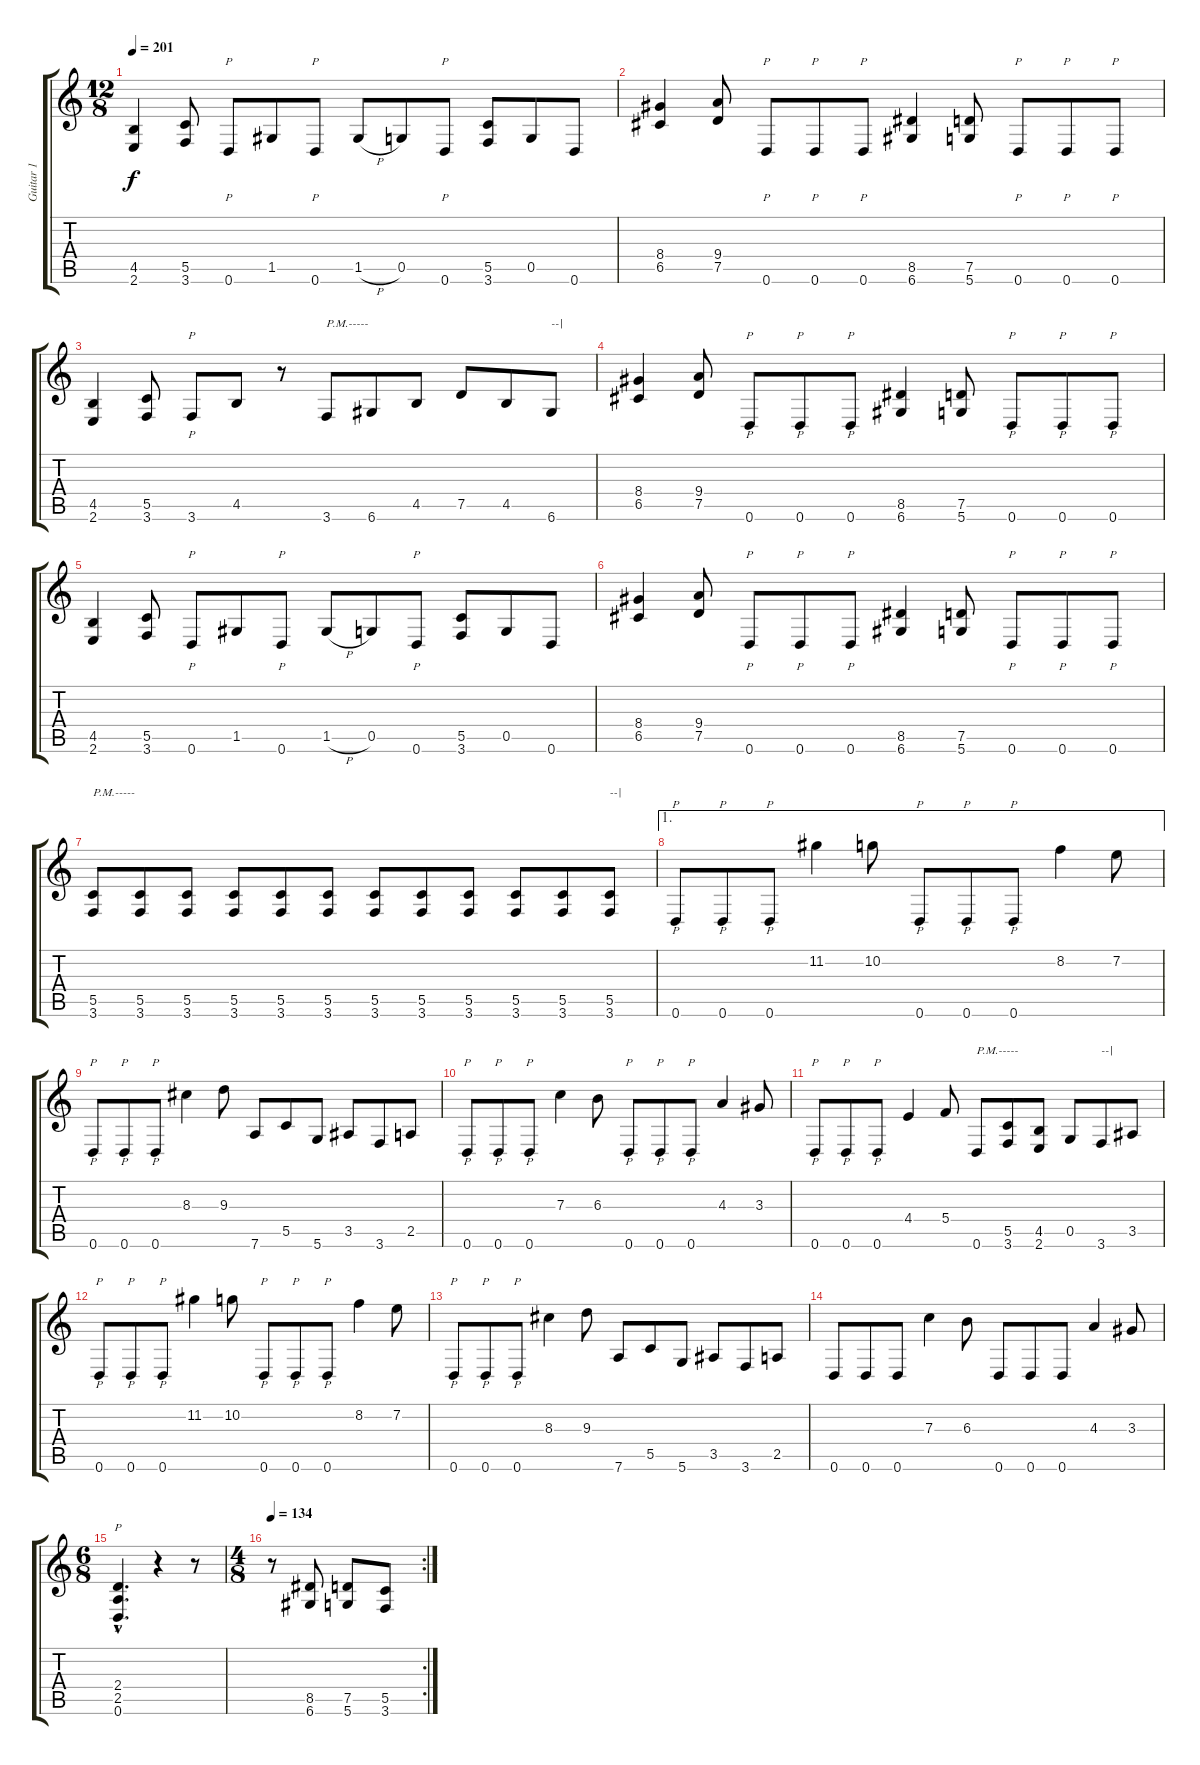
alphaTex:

\track ("Guitar 1" "Guitar 1") {instrument overdrivenguitar}
\staff {score tabs}
\tuning (D4 A3 F3 C3 G2 D2) {hide}
\ts (12 8)
\tempo 201
\clef g2
\ks c
(4.5 2.6).4{dy f} (5.5 3.6).8 0.6.8{p} 1.5.8 0.6.8{p} 1.5{h}.8 0.5.8 0.6.8{p} (5.5 3.6).8 0.5.8 0.6.8 |
(8.4 6.5).4 (9.4 7.5).8 0.6.8{p} 0.6.8{p} 0.6.8{p} (8.5 6.6).4 (7.5 5.6).8 0.6.8{p} 0.6.8{p} 0.6.8{p} |
(4.5 2.6).4 (5.5 3.6).8 3.6.8{p} 4.5.8 r.8 3.6.8{txt "P.M.-----"} 6.6.8 4.5.8 7.5.8 4.5.8 6.6.8{txt "--|"} |
(8.4 6.5).4 (9.4 7.5).8 0.6.8{p} 0.6.8{p} 0.6.8{p} (8.5 6.6).4 (7.5 5.6).8 0.6.8{p} 0.6.8{p} 0.6.8{p} |
(4.5 2.6).4 (5.5 3.6).8 0.6.8{p} 1.5.8 0.6.8{p} 1.5{h}.8 0.5.8 0.6.8{p} (5.5 3.6).8 0.5.8 0.6.8 |
(8.4 6.5).4 (9.4 7.5).8 0.6.8{p} 0.6.8{p} 0.6.8{p} (8.5 6.6).4 (7.5 5.6).8 0.6.8{p} 0.6.8{p} 0.6.8{p} |
(5.5 3.6).8{txt "P.M.-----"} (5.5 3.6).8 (5.5 3.6).8 (5.5 3.6).8 (5.5 3.6).8 (5.5 3.6).8 (5.5 3.6).8 (5.5 3.6).8 (5.5 3.6).8 (5.5 3.6).8 (5.5 3.6).8 (5.5 3.6).8{txt "--|"} |
\ae 1
0.6.8{p} 0.6.8{p} 0.6.8{p} 11.2.4 10.2.8 0.6.8{p} 0.6.8{p} 0.6.8{p} 8.2.4 7.2.8 |
0.6.8{p} 0.6.8{p} 0.6.8{p} 8.3.4 9.3.8 7.6.8 5.5.8 5.6.8 3.5.8 3.6.8 2.5.8 |
0.6.8{p} 0.6.8{p} 0.6.8{p} 7.3.4 6.3.8 0.6.8{p} 0.6.8{p} 0.6.8{p} 4.3.4 3.3.8 |
0.6.8{p} 0.6.8{p} 0.6.8{p} 4.4.4 5.4.8 0.6.8{txt "P.M.-----"} (5.5 3.6).8 (4.5 2.6).8 0.5.8 3.6.8{txt "--|"} 3.5.8 |
0.6.8{p} 0.6.8{p} 0.6.8{p} 11.2.4 10.2.8 0.6.8{p} 0.6.8{p} 0.6.8{p} 8.2.4 7.2.8 |
0.6.8{p} 0.6.8{p} 0.6.8{p} 8.3.4 9.3.8 7.6.8 5.5.8 5.6.8 3.5.8 3.6.8 2.5.8 |
0.6.8 0.6.8 0.6.8 7.3.4 6.3.8 0.6.8 0.6.8 0.6.8 4.3.4 3.3.8 |
\ts (6 8)
(2.4{hac} 2.5{hac} 0.6{hac}).4{p d} r.4 r.8 |
\rc 2
\ts (4 8)
\tempo 134
r.8 (8.5 6.6).8 (7.5 5.6).8 (5.5 3.6).8
